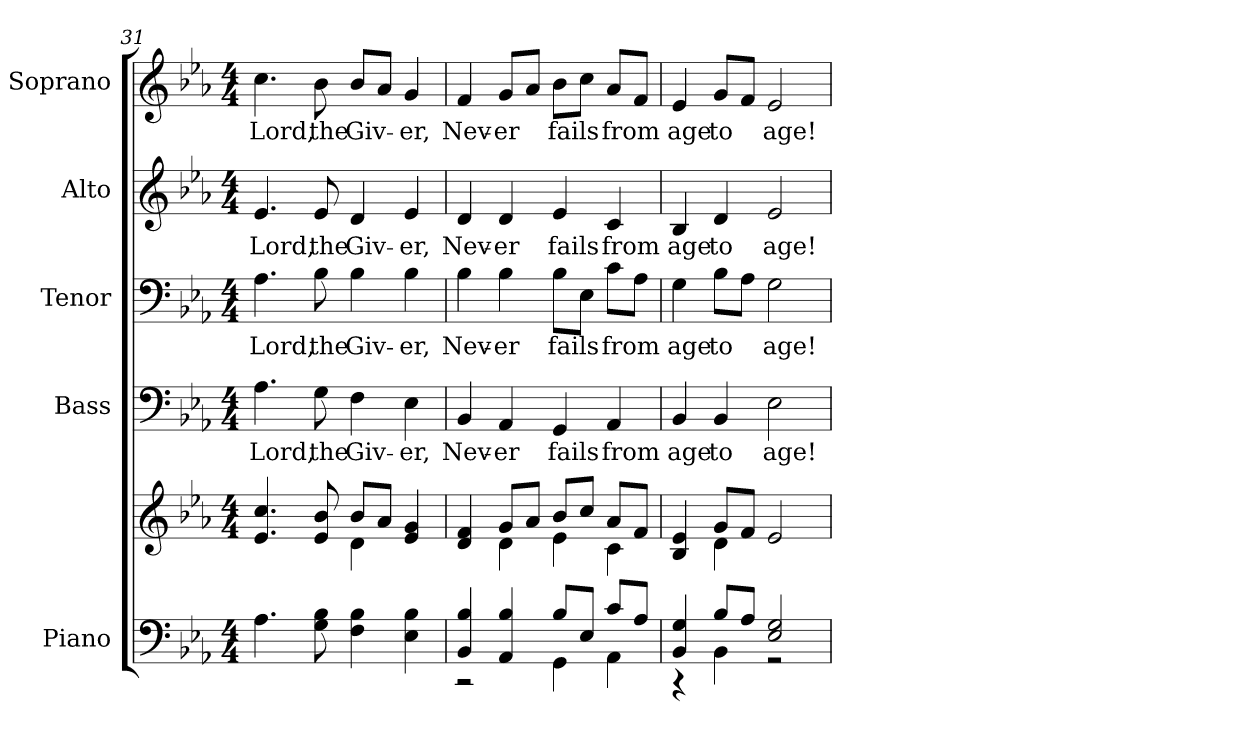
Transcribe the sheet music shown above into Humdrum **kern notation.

**kern	**kern	**kern	**text	**kern	**text	**kern	**text	**kern	**text
*part5	*part5	*part4	*part4	*part3	*part3	*part2	*part2	*part1	*part1
*staff6	*staff5	*staff4	*staff4	*staff3	*staff3	*staff2	*staff2	*staff1	*staff1
*I"Piano	*	*I"Bass	*	*I"Tenor	*	*I"Alto	*	*I"Soprano	*
*I'Pno.	*	*I'B.	*	*I'T.	*	*I'A.	*	*I'S.	*
!!LO:PB:g=z
*clefF4	*clefG2	*clefF4	*	*clefF4	*	*clefG2	*	*clefG2	*
*k[b-e-a-]	*k[b-e-a-]	*k[b-e-a-]	*	*k[b-e-a-]	*	*k[b-e-a-]	*	*k[b-e-a-]	*
*E-:	*E-:	*E-:	*	*E-:	*	*E-:	*	*E-:	*
*M4/4	*M4/4	*M4/4	*	*M4/4	*	*M4/4	*	*M4/4	*
=31	=31	=31	=31	=31	=31	=31	=31	=31	=31
*	*^	*	*	*	*	*	*	*	*
!	!	!	!	!LO:LY:b:color=#000000	!	!	!	!	!	!
!	!	!	!	!	!	!LO:LY:b:color=#000000	!	!	!	!
!	!	!	!	!	!	!	!	!LO:LY:b:color=#000000	!	!
!	!	!	!	!	!	!	!	!	!	!LO:LY:b:color=#000000
4.A-i\	4.e-i/ 4.cci	2ryy	4.A-i\	Lord,	4.A-i\	Lord,	4.e-i/	Lord,	4.cci\	Lord,
!	!	!	!	!LO:LY:b:color=#000000	!	!	!	!	!	!
!	!	!	!	!	!	!LO:LY:b:color=#000000	!	!	!	!
!	!	!	!	!	!	!	!	!LO:LY:b:color=#000000	!	!
!	!	!	!	!	!	!	!	!	!	!LO:LY:b:color=#000000
8Gi\ 8B-i	8e-i/ 8b-i	.	8Gi\	the	8B-i\	the	8e-i/	the	8b-i\	the
!	!	!	!	!LO:LY:b:color=#000000	!	!	!	!	!	!
!	!	!	!	!	!	!LO:LY:b:color=#000000	!	!	!	!
!	!	!	!	!	!	!	!	!LO:LY:b:color=#000000	!	!
!	!	!	!	!	!	!	!	!	!	!LO:LY:b:color=#000000
4Fi\ 4B-i	8b-i/L	4di\	4Fi\	Giv-	4B-i\	Giv-	4di/	Giv-	8b-i/L	Giv-
.	8a-i/J	.	.	.	.	.	.	.	8a-i/J	.
!	!	!	!	!LO:LY:b:color=#000000	!	!	!	!	!	!
!	!	!	!	!	!	!LO:LY:b:color=#000000	!	!	!	!
!	!	!	!	!	!	!	!	!LO:LY:b:color=#000000	!	!
!	!	!	!	!	!	!	!	!	!	!LO:LY:b:color=#000000
4E-i\ 4B-i	4e-i/ 4gi	4ryy	4E-i\	-er,	4B-i\	-er,	4e-i/	-er,	4gi/	-er,
=32	=32	=32	=32	=32	=32	=32	=32	=32	=32	=32
*^	*	*	*	*	*	*	*	*	*	*
!	!	!	!	!	!LO:LY:b:color=#000000	!	!	!	!	!	!
!	!	!	!	!	!	!	!LO:LY:b:color=#000000	!	!	!	!
!	!	!	!	!	!	!	!	!	!LO:LY:b:color=#000000	!	!
!	!	!	!	!	!	!	!	!	!	!	!LO:LY:b:color=#000000
4BB-i/ 4B-i	2r	4di/ 4fi	4ryy	4BB-i/	Nev-	4B-i\	Nev-	4di/	Nev-	4fi/	Nev-
!	!	!	!	!	!LO:LY:b:color=#000000	!	!	!	!	!	!
!	!	!	!	!	!	!	!LO:LY:b:color=#000000	!	!	!	!
!	!	!	!	!	!	!	!	!	!LO:LY:b:color=#000000	!	!
!	!	!	!	!	!	!	!	!	!	!	!LO:LY:b:color=#000000
4AA-i/ 4B-i	.	8gi/L	4di\	4AA-i/	-er	4B-i\	-er	4di/	-er	8gi/L	-er
.	.	8a-i/J	.	.	.	.	.	.	.	8a-i/J	.
!	!	!	!	!	!LO:LY:b:color=#000000	!	!	!	!	!	!
!	!	!	!	!	!	!	!LO:LY:b:color=#000000	!	!	!	!
!	!	!	!	!	!	!	!	!	!LO:LY:b:color=#000000	!	!
!	!	!	!	!	!	!	!	!	!	!	!LO:LY:b:color=#000000
8B-i/L	4GGi\	8b-i/L	4e-i\	4GGi/	fails	8B-i\L	fails	4e-i/	fails	8b-i\L	fails
8E-i/J	.	8cci/J	.	.	.	8E-i\J	.	.	.	8cci\J	.
!	!	!	!	!	!LO:LY:b:color=#000000	!	!	!	!	!	!
!	!	!	!	!	!	!	!LO:LY:b:color=#000000	!	!	!	!
!	!	!	!	!	!	!	!	!	!LO:LY:b:color=#000000	!	!
!	!	!	!	!	!	!	!	!	!	!	!LO:LY:b:color=#000000
8ci/L	4AA-i\	8a-i/L	4ci\	4AA-i/	from	8ci\L	from	4ci/	from	8a-i/L	from
8A-i/J	.	8fi/J	.	.	.	8A-i\J	.	.	.	8fi/J	.
!!LO:PB:g=z
=33	=33	=33	=33	=33	=33	=33	=33	=33	=33	=33	=33
!	!	!	!	!	!LO:LY:b:color=#000000	!	!	!	!	!	!
!	!	!	!	!	!	!	!LO:LY:b:color=#000000	!	!	!	!
!	!	!	!	!	!	!	!	!	!LO:LY:b:color=#000000	!	!
!	!	!	!	!	!	!	!	!	!	!	!LO:LY:b:color=#000000
4BB-i/ 4Gi	4r	4B-i/ 4e-i	4ryy	4BB-i/	age	4Gi\	age	4B-i/	age	4e-i/	age
!	!	!	!	!	!LO:LY:b:color=#000000	!	!	!	!	!	!
!	!	!	!	!	!	!	!LO:LY:b:color=#000000	!	!	!	!
!	!	!	!	!	!	!	!	!	!LO:LY:b:color=#000000	!	!
!	!	!	!	!	!	!	!	!	!	!	!LO:LY:b:color=#000000
8B-i/L	4BB-i\	8gi/L	4di\	4BB-i/	to	8B-i\L	to	4di/	to	8gi/L	to
8A-i/J	.	8fi/J	.	.	.	8A-i\J	.	.	.	8fi/J	.
!	!	!	!	!	!LO:LY:b:color=#000000	!	!	!	!	!	!
!	!	!	!	!	!	!	!LO:LY:b:color=#000000	!	!	!	!
!	!	!	!	!	!	!	!	!	!LO:LY:b:color=#000000	!	!
!	!	!	!	!	!	!	!	!	!	!	!LO:LY:b:color=#000000
2E-i/ 2Gi	2r	2e-i/	2ryy	2E-i\	age!	2Gi\	age!	2e-i/	age!	2e-i/	age!
*v	*v	*	*	*	*	*	*	*	*	*	*
*	*v	*v	*	*	*	*	*	*	*	*
=	=	=	=	=	=	=	=	=	=
*-	*-	*-	*-	*-	*-	*-	*-	*-	*-
